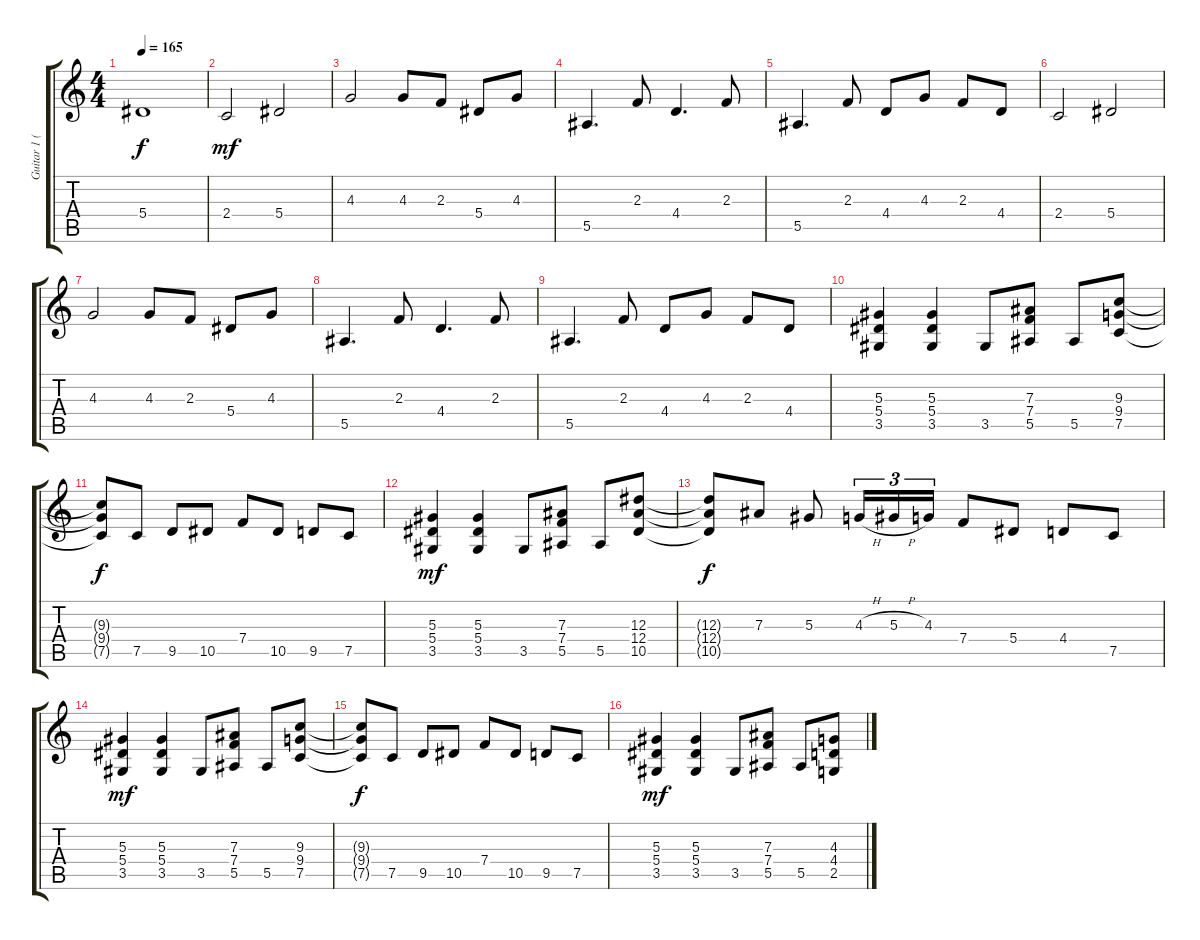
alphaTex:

\track ("Guitar 1 (Lead)" "Guitar 1 (") {instrument distortionguitar}
\staff {score tabs}
\tuning (C4 G3 Eb3 Bb2 F2 C2) {hide}
\ts (4 4)
\tempo 165
\clef g2
\ks c
5.4{t}.1{dy f} |
2.4.2{dy mf balance 2} 5.4.2 |
4.3.2 4.3.8 2.3.8 5.4.8 4.3.8 |
5.5.4{d} 2.3.8 4.4.4{d} 2.3.8 |
5.5.4{d} 2.3.8 4.4.8 4.3.8 2.3.8 4.4.8 |
2.4.2 5.4.2 |
4.3.2 4.3.8 2.3.8 5.4.8 4.3.8 |
5.5.4{d} 2.3.8 4.4.4{d} 2.3.8 |
5.5.4{d} 2.3.8 4.4.8 4.3.8 2.3.8 4.4.8 |
(5.3 5.4 3.5).4{balance 3} (5.3 5.4 3.5).4 3.5.8 (7.3 7.4 5.5).8 5.5.8 (9.3 9.4 7.5).8 |
(9.3{t} 9.4{t} 7.5{t}).8{dy f} 7.5.8 9.5.8 10.5.8 7.4.8 10.5.8 9.5.8 7.5.8 |
(5.3 5.4 3.5).4{dy mf} (5.3 5.4 3.5).4 3.5.8 (7.3 7.4 5.5).8 5.5.8 (12.3 12.4 10.5).8 |
(12.3{t} 12.4{t} 10.5{t}).8{dy f} 7.3.8 5.3.8 4.3{h}.16{tu (3 2)} 5.3{h}.16{tu (3 2)} 4.3.16{tu (3 2)} 7.4.8 5.4.8 4.4.8 7.5.8 |
(5.3 5.4 3.5).4{dy mf} (5.3 5.4 3.5).4 3.5.8 (7.3 7.4 5.5).8 5.5.8 (9.3 9.4 7.5).8 |
(9.3{t} 9.4{t} 7.5{t}).8{dy f} 7.5.8 9.5.8 10.5.8 7.4.8 10.5.8 9.5.8 7.5.8 |
(5.3 5.4 3.5).4{dy mf} (5.3 5.4 3.5).4 3.5.8 (7.3 7.4 5.5).8 5.5.8 (4.3 4.4 2.5).8
